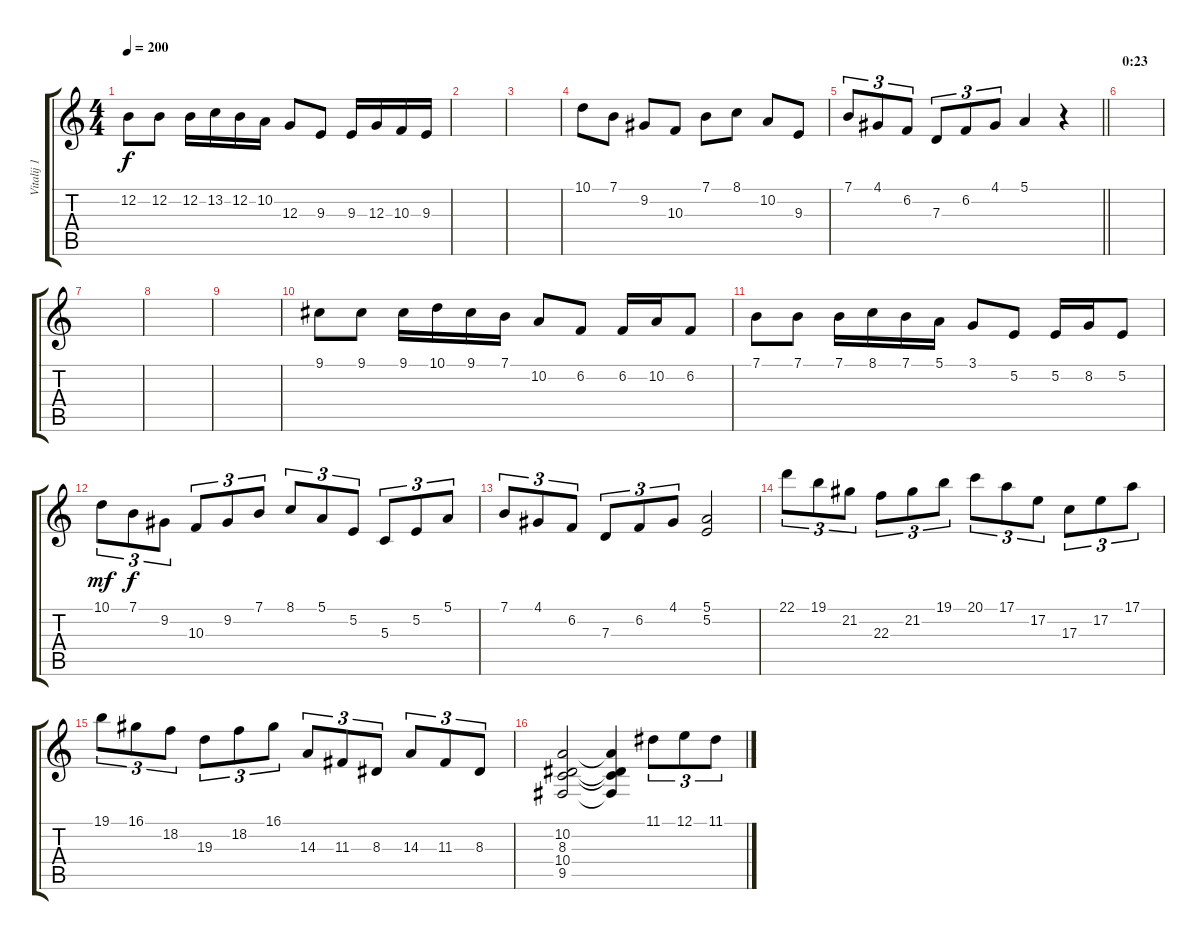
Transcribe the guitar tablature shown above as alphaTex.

\track ("Vitalij 1" "Vitalij 1") {instrument acousticgrandpiano}
\staff {score tabs}
\tuning (E4 B3 G3 D3 A2 E2) {hide}
\ts (4 4)
\tempo 200
\clef g2
\ks c
12.2.8{dy f} 12.2.8 12.2.16 13.2.16 12.2.16 10.2.16 12.3.8 9.3.8 9.3.16 12.3.16 10.3.16 9.3.16 |
|
|
10.1.8 7.1.8 9.2.8 10.3.8 7.1.8 8.1.8 10.2.8 9.3.8 |
\barLineRight lightlight
7.1.8{tu (3 2)} 4.1.8{tu (3 2)} 6.2.8{tu (3 2)} 7.3.8{tu (3 2)} 6.2.8{tu (3 2)} 4.1.8{tu (3 2)} 5.1.4 r.4 |
\section ("" "0:23")
|
|
|
|
9.1.8 9.1.8 9.1.16 10.1.16 9.1.16 7.1.16 10.2.8 6.2.8 6.2.16 10.2.16 6.2.8 |
7.1.8 7.1.8 7.1.16 8.1.16 7.1.16 5.1.16 3.1.8 5.2.8 5.2.16 8.2.16 5.2.8 |
10.1.8{tu (3 2) dy mf} 7.1.8{tu (3 2) dy f} 9.2.8{tu (3 2)} 10.3.8{tu (3 2)} 9.2.8{tu (3 2)} 7.1.8{tu (3 2)} 8.1.8{tu (3 2)} 5.1.8{tu (3 2)} 5.2.8{tu (3 2)} 5.3.8{tu (3 2)} 5.2.8{tu (3 2)} 5.1.8{tu (3 2)} |
7.1.8{tu (3 2)} 4.1.8{tu (3 2)} 6.2.8{tu (3 2)} 7.3.8{tu (3 2)} 6.2.8{tu (3 2)} 4.1.8{tu (3 2)} (5.1 5.2).2 |
22.1.8{tu (3 2)} 19.1.8{tu (3 2)} 21.2.8{tu (3 2)} 22.3.8{tu (3 2)} 21.2.8{tu (3 2)} 19.1.8{tu (3 2)} 20.1.8{tu (3 2)} 17.1.8{tu (3 2)} 17.2.8{tu (3 2)} 17.3.8{tu (3 2)} 17.2.8{tu (3 2)} 17.1.8{tu (3 2)} |
19.1.8{tu (3 2)} 16.1.8{tu (3 2)} 18.2.8{tu (3 2)} 19.3.8{tu (3 2)} 18.2.8{tu (3 2)} 16.1.8{tu (3 2)} 14.3.8{tu (3 2)} 11.3.8{tu (3 2)} 8.3.8{tu (3 2)} 14.3.8{tu (3 2)} 11.3.8{tu (3 2)} 8.3.8{tu (3 2)} |
(10.2 8.3 10.4 9.5).2 (10.2{t} 8.3{t} 10.4{t} 9.5{t}).4 11.1.8{tu (3 2)} 12.1.8{tu (3 2)} 11.1.8{tu (3 2)}
